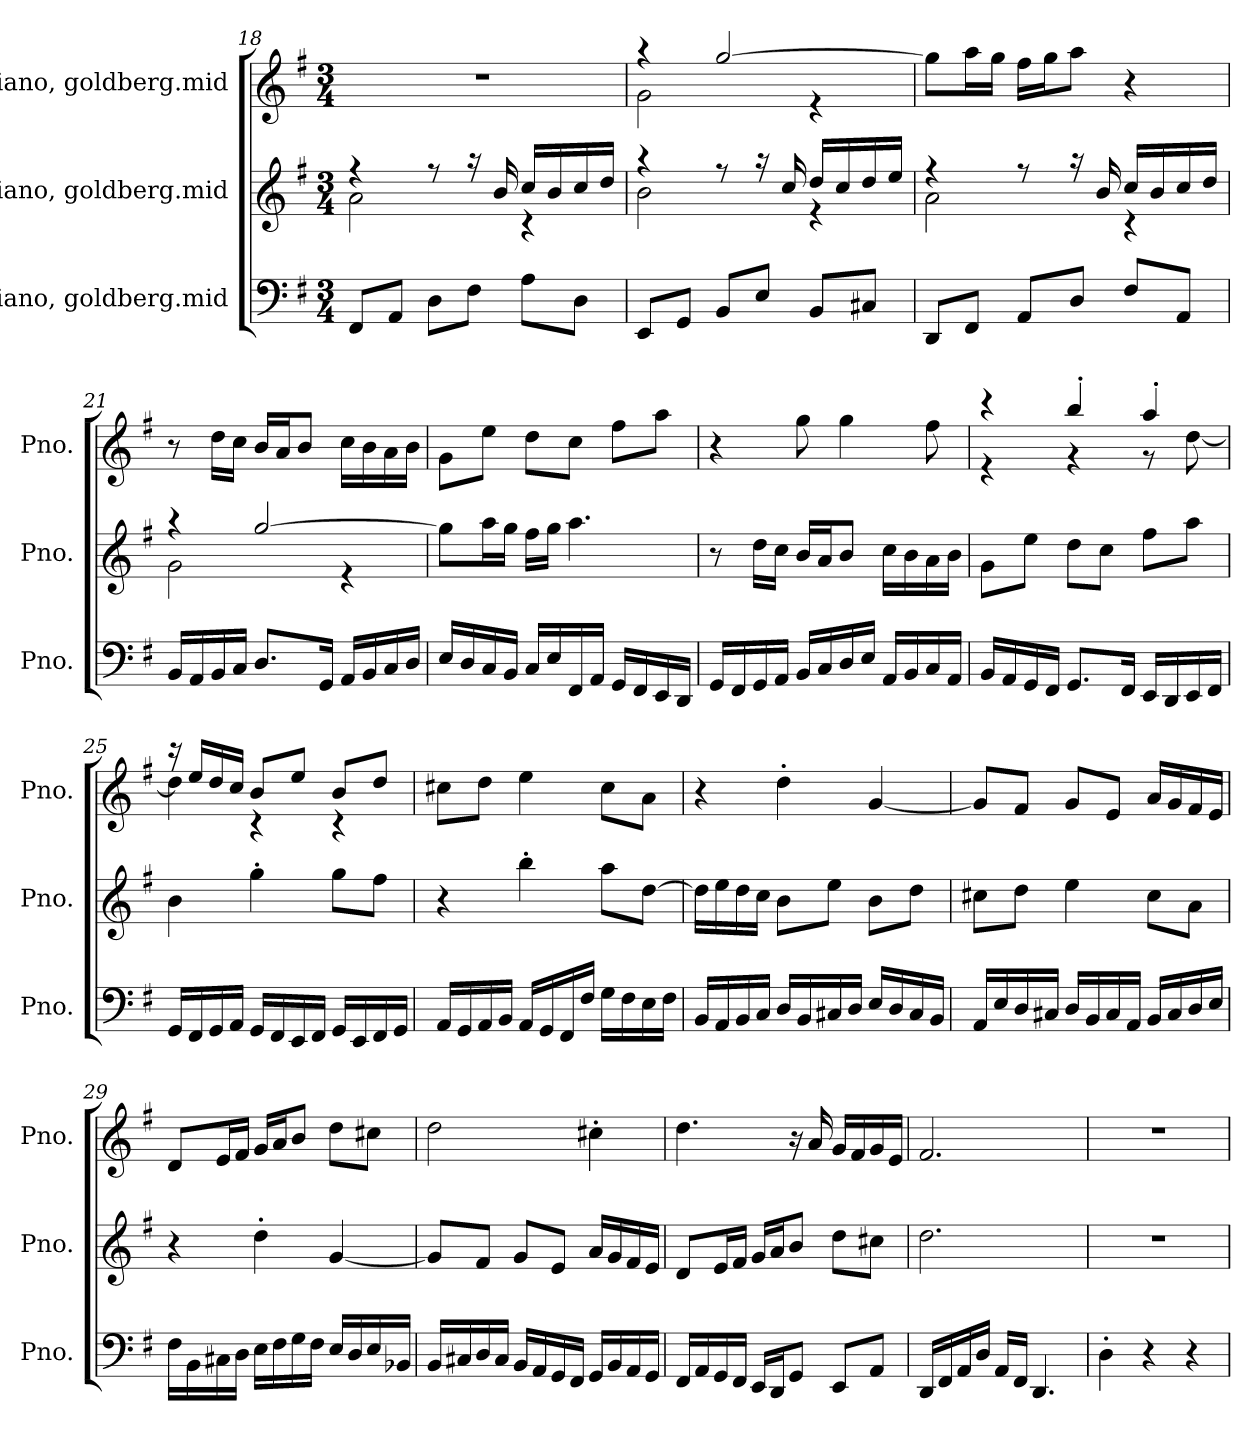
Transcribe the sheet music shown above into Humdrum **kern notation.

**kern	**kern	**kern
*part3	*part2	*part1
*staff3	*staff2	*staff1
*I"Piano, goldberg.mid	*I"Piano, goldberg.mid	*I"Piano, goldberg.mid
*I'Pno.	*I'Pno.	*I'Pno.
*clefF4	*clefG2	*clefG2
*k[f#]	*k[f#]	*k[f#]
*M3/4	*M3/4	*M3/4
=18	=18	=18
*	*^	*
8FF#/L	4r	2a\	2.r
8AA/J	.	.	.
8D\L	8r	.	.
8F#\J	16r	.	.
.	16b/	.	.
8A\L	16cc/LL	4r	.
.	16b/	.	.
8D\J	16cc/	.	.
.	16dd/JJ	.	.
=19	=19	=19	=19
*	*	*	*^
8EE/L	4r	2b\	4r	2g\
8GG/J	.	.	.	.
8BB/L	8r	.	[2gg/	.
8E/J	16r	.	.	.
.	16cc/	.	.	.
8BB/L	16dd/LL	4r	.	4r
.	16cc/	.	.	.
8C#X/J	16dd/	.	.	.
.	16ee/JJ	.	.	.
*	*	*	*v	*v
!!LO:LB:g=z
=20	=20	=20	=20
8DD/L	4r	2a\	8gg\L]
8FF#/J	.	.	16aa\L
.	.	.	16gg\JJ
8AA/L	8r	.	16ff#\LL
.	.	.	16gg\J
8D/J	16r	.	8aa\J
.	16b/	.	.
8F#/L	16cc/LL	4r	4r
.	16b/	.	.
8AA/J	16cc/	.	.
.	16dd/JJ	.	.
=21	=21	=21	=21
16BB/LL	4r	2g\	8r
16AA/	.	.	.
16BB/	.	.	16dd\LL
16C/JJ	.	.	16cc\JJ
8.D/L	[2gg/	.	16b/LL
.	.	.	16a/J
.	.	.	8b/J
16GG/Jk	.	.	.
16AA/LL	.	4r	16cc\LL
16BB/	.	.	16b\
16C/	.	.	16a\
16D/JJ	.	.	16b\JJ
*	*v	*v	*
=22	=22	=22
16E/LL	8gg\L]	8g\L
16D/	.	.
16C/	16aa\L	8ee\J
16BB/JJ	16gg\JJ	.
16C/LL	16ff#\LL	8dd\L
16E/	16gg\JJ	.
16FF#/	4.aa\	8cc\J
16AA/JJ	.	.
16GG/LL	.	8ff#\L
16FF#/	.	.
16EE/	.	8aa\J
16DD/JJ	.	.
!!LO:LB:g=z
=23	=23	=23
16GG/LL	8r	4r
16FF#/	.	.
16GG/	16dd\LL	.
16AA/JJ	16cc\JJ	.
16BB/LL	16b/LL	8gg\
16C/	16a/J	.
16D/	8b/J	4gg\
16E/JJ	.	.
16AA/LL	16cc\LL	.
16BB/	16b\	.
16C/	16a\	8ff#\
16AA/JJ	16b\JJ	.
=24	=24	=24
*	*	*^
16BB/LL	8g\L	4r	4r
16AA/	.	.	.
16GG/	8ee\J	.	.
16FF#/JJ	.	.	.
8.GG/L	8dd\L	4bb'/	4r
.	8cc\J	.	.
16FF#/Jk	.	.	.
16EE/LL	8ff#\L	4aa'/	8r
16DD/	.	.	.
16EE/	8aa\J	.	[8dd\
16FF#/JJ	.	.	.
=25	=25	=25	=25
16GG/LL	4b\	16r	4dd\]
16FF#/	.	16ee/LL	.
16GG/	.	16dd/	.
16AA/JJ	.	16cc/JJ	.
16GG/LL	4gg'\	8b/L	4r
16FF#/	.	.	.
16EE/	.	8ee/J	.
16FF#/JJ	.	.	.
16GG/LL	8gg\L	8b/L	4r
16EE/	.	.	.
16FF#/	8ff#\J	8dd/J	.
16GG/JJ	.	.	.
*	*	*v	*v
!!LO:PB:g=z
=26	=26	=26
16AA/LL	4r	8cc#X\L
16GG/	.	.
16AA/	.	8dd\J
16BB/JJ	.	.
16AA/LL	4bb'\	4ee\
16GG/	.	.
16FF#/	.	.
16F#/JJ	.	.
16G\LL	8aa\L	8cc#\L
16F#\	.	.
16E\	[8dd\J	8a\J
16F#\JJ	.	.
=27	=27	=27
16BB/LL	16dd\LL]	4r
16AA/	16ee\	.
16BB/	16dd\	.
16C/JJ	16cc\JJ	.
16D/LL	8b\L	4dd'\
16BB/	.	.
16C#X/	8ee\J	.
16D/JJ	.	.
16E/LL	8b\L	[4g/
16D/	.	.
16C#/	8dd\J	.
16BB/JJ	.	.
=28	=28	=28
16AA/LL	8cc#X\L	8g/L]
16E/	.	.
16D/	8dd\J	8f#/J
16C#X/JJ	.	.
16D/LL	4ee\	8g/L
16BB/	.	.
16C#/	.	8e/J
16AA/JJ	.	.
16BB/LL	8cc#\L	16a/LL
16C#/	.	16g/
16D/	8a\J	16f#/
16E/JJ	.	16e/JJ
!!LO:LB:g=z
=29	=29	=29
16F#\LL	4r	8d/L
16BB\	.	.
16C#X\	.	16e/L
16D\JJ	.	16f#/JJ
16E\LL	4dd'\	16g/LL
16F#\	.	16a/J
16G\	.	8b/J
16F#\JJ	.	.
16E/LL	[4g/	8dd\L
16D/	.	.
16E/	.	8cc#X\J
16BB-X/JJ	.	.
=30	=30	=30
16BB/LL	8g/L]	2dd\
16C#X/	.	.
16D/	8f#/J	.
16C#/JJ	.	.
16BB/LL	8g/L	.
16AA/	.	.
16GG/	8e/J	.
16FF#/JJ	.	.
16GG/LL	16a/LL	4cc#X'\
16BB/	16g/	.
16AA/	16f#/	.
16GG/JJ	16e/JJ	.
=31	=31	=31
16FF#/LL	8d/L	4.dd\
16AA/	.	.
16GG/	16e/L	.
16FF#/JJ	16f#/JJ	.
16EE/LL	16g/LL	.
16DD/J	16a/J	.
8GG/J	8b/J	16r
.	.	16a/
8EE/L	8dd\L	16g/LL
.	.	16f#/
8AA/J	8cc#X\J	16g/
.	.	16e/JJ
!!LO:LB:g=z
=32	=32	=32
16DD/LL	2.dd\	2.f#/
16FF#/	.	.
16AA/	.	.
16D/JJ	.	.
16AA/LL	.	.
16FF#/JJ	.	.
4.DD/	.	.
=33	=33	=33
4D'\	2.r	2.r
4r	.	.
4r	.	.
=	=	=
*-	*-	*-
